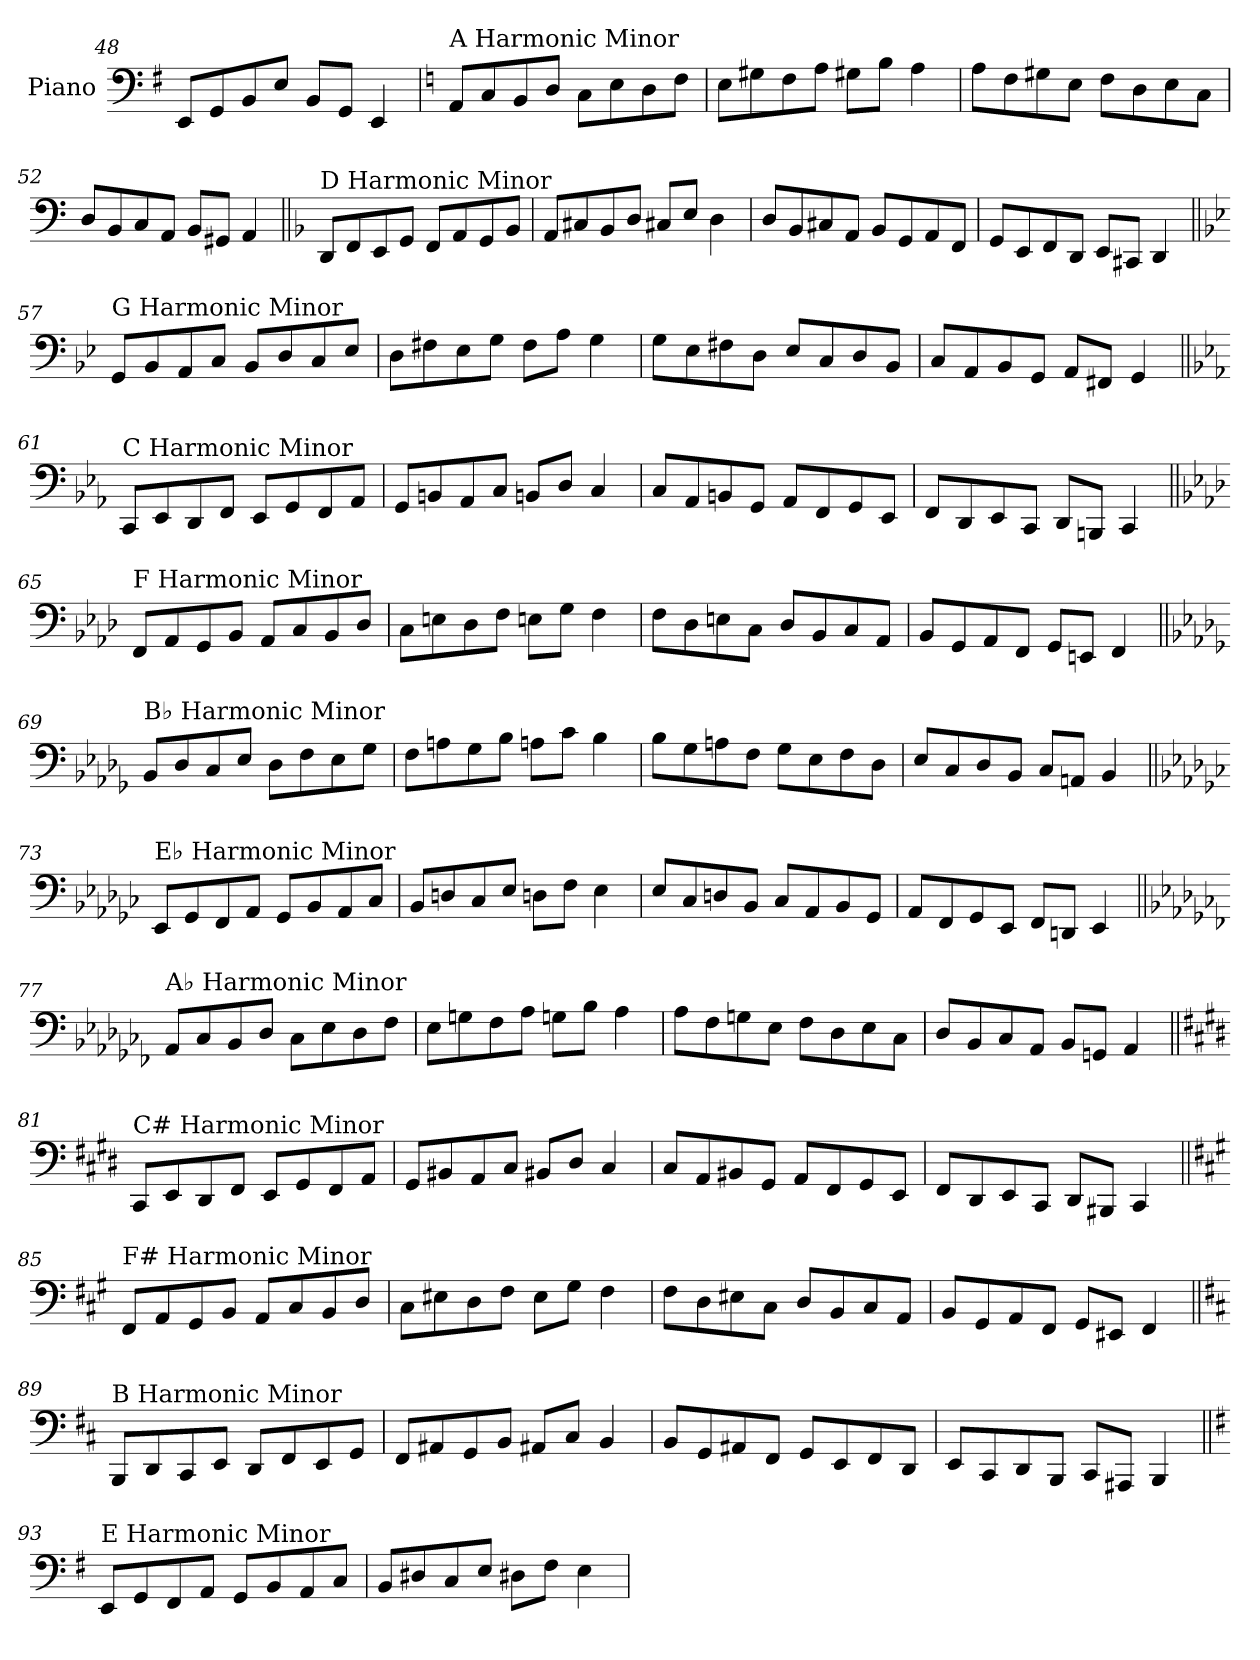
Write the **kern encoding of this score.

**kern
*part1
*staff1
*I"Piano
*I'Pno.
*clefF4
*k[f#]
=48
8EE/L
8GG/
8BB/
8E/J
8BB/L
8GG/J
4EE/
!!LO:PB:g=z
=49
*k[]
!LO:TX:a:t=A Harmonic Minor
8AA/L
8C/
8BB/
8D/J
8C\L
8E\
8D\
8F\J
=50
8E\L
8G#X\
8F\
8A\J
8G#X\L
8B\J
4A\
=51
8A\L
8F\
8G#X\
8E\J
8F\L
8D\
8E\
8C\J
=52
8D/L
8BB/
8C/
8AA/J
8BB/L
8GG#X/J
4AA/
!!LO:LB:g=z
=53||
*k[b-]
!LO:TX:a:t=D Harmonic Minor
8DD/L
8FF/
8EE/
8GG/J
8FF/L
8AA/
8GG/
8BB-/J
=54
8AA/L
8C#X/
8BB-/
8D/J
8C#X/L
8E/J
4D\
=55
8D/L
8BB-/
8C#X/
8AA/J
8BB-/L
8GG/
8AA/
8FF/J
=56
8GG/L
8EE/
8FF/
8DD/J
8EE/L
8CC#X/J
4DD/
!!LO:LB:g=z
=57||
*k[b-e-]
!LO:TX:a:t=G Harmonic Minor
8GG/L
8BB-/
8AA/
8C/J
8BB-/L
8D/
8C/
8E-/J
=58
8D\L
8F#X\
8E-\
8G\J
8F#\L
8A\J
4G\
=59
8G\L
8E-\
8F#X\
8D\J
8E-/L
8C/
8D/
8BB-/J
=60
8C/L
8AA/
8BB-/
8GG/J
8AA/L
8FF#X/J
4GG/
!!LO:LB:g=z
=61||
*k[b-e-a-]
!LO:TX:a:t=C Harmonic Minor
8CC/L
8EE-/
8DD/
8FF/J
8EE-/L
8GG/
8FF/
8AA-/J
=62
8GG/L
8BBn/
8AA-/
8C/J
8BBn/L
8D/J
4C/
=63
8C/L
8AA-/
8BBn/
8GG/J
8AA-/L
8FF/
8GG/
8EE-/J
=64
8FF/L
8DD/
8EE-/
8CC/J
8DD/L
8BBBn/J
4CC/
!!LO:LB:g=z
=65||
*k[b-e-a-d-]
!LO:TX:a:t=F Harmonic Minor
8FF/L
8AA-/
8GG/
8BB-/J
8AA-/L
8C/
8BB-/
8D-/J
=66
8C\L
8En\
8D-\
8F\J
8En\L
8G\J
4F\
=67
8F\L
8D-\
8En\
8C\J
8D-/L
8BB-/
8C/
8AA-/J
=68
8BB-/L
8GG/
8AA-/
8FF/J
8GG/L
8EEn/J
4FF/
!!LO:LB:g=z
=69||
*k[b-e-a-d-g-]
!LO:TX:a:t=B♭ Harmonic Minor
8BB-/L
8D-/
8C/
8E-/J
8D-\L
8F\
8E-\
8G-\J
=70
8F\L
8An\
8G-\
8B-\J
8An\L
8c\J
4B-\
=71
8B-\L
8G-\
8An\
8F\J
8G-\L
8E-\
8F\
8D-\J
=72
8E-/L
8C/
8D-/
8BB-/J
8C/L
8AAn/J
4BB-/
!!LO:LB:g=z
=73||
*k[b-e-a-d-g-c-]
!LO:TX:a:t=E♭ Harmonic Minor
8EE-/L
8GG-/
8FF/
8AA-/J
8GG-/L
8BB-/
8AA-/
8C-/J
=74
8BB-/L
8Dn/
8C-/
8E-/J
8Dn\L
8F\J
4E-\
=75
8E-/L
8C-/
8Dn/
8BB-/J
8C-/L
8AA-/
8BB-/
8GG-/J
=76
8AA-/L
8FF/
8GG-/
8EE-/J
8FF/L
8DDn/J
4EE-/
!!LO:LB:g=z
=77||
*k[b-e-a-d-g-c-f-]
!LO:TX:a:t=A♭ Harmonic Minor
8AA-/L
8C-/
8BB-/
8D-/J
8C-\L
8E-\
8D-\
8F-\J
=78
8E-\L
8Gn\
8F-\
8A-\J
8Gn\L
8B-\J
4A-\
=79
8A-\L
8F-\
8Gn\
8E-\J
8F-\L
8D-\
8E-\
8C-\J
=80
8D-/L
8BB-/
8C-/
8AA-/J
8BB-/L
8GGn/J
4AA-/
!!LO:LB:g=z
=81||
*k[f#c#g#d#]
!LO:TX:a:t=C# Harmonic Minor
8CC#/L
8EE/
8DD#/
8FF#/J
8EE/L
8GG#/
8FF#/
8AA/J
=82
8GG#/L
8BB#X/
8AA/
8C#/J
8BB#X/L
8D#/J
4C#/
=83
8C#/L
8AA/
8BB#X/
8GG#/J
8AA/L
8FF#/
8GG#/
8EE/J
=84
8FF#/L
8DD#/
8EE/
8CC#/J
8DD#/L
8BBB#X/J
4CC#/
!!LO:LB:g=z
=85||
*k[f#c#g#]
!LO:TX:a:t=F# Harmonic Minor
8FF#/L
8AA/
8GG#/
8BB/J
8AA/L
8C#/
8BB/
8D/J
=86
8C#\L
8E#X\
8D\
8F#\J
8E#\L
8G#\J
4F#\
=87
8F#\L
8D\
8E#X\
8C#\J
8D/L
8BB/
8C#/
8AA/J
=88
8BB/L
8GG#/
8AA/
8FF#/J
8GG#/L
8EE#X/J
4FF#/
!!LO:LB:g=z
=89||
*k[f#c#]
!LO:TX:a:t=B Harmonic Minor
8BBB/L
8DD/
8CC#/
8EE/J
8DD/L
8FF#/
8EE/
8GG/J
=90
8FF#/L
8AA#X/
8GG/
8BB/J
8AA#X/L
8C#/J
4BB/
=91
8BB/L
8GG/
8AA#X/
8FF#/J
8GG/L
8EE/
8FF#/
8DD/J
=92
8EE/L
8CC#/
8DD/
8BBB/J
8CC#/L
8AAA#X/J
4BBB/
!!LO:LB:g=z
=93||
*k[f#]
!LO:TX:a:t=E Harmonic Minor
8EE/L
8GG/
8FF#/
8AA/J
8GG/L
8BB/
8AA/
8C/J
=94
8BB/L
8D#X/
8C/
8E/J
8D#X\L
8F#\J
4E\
=
*-
